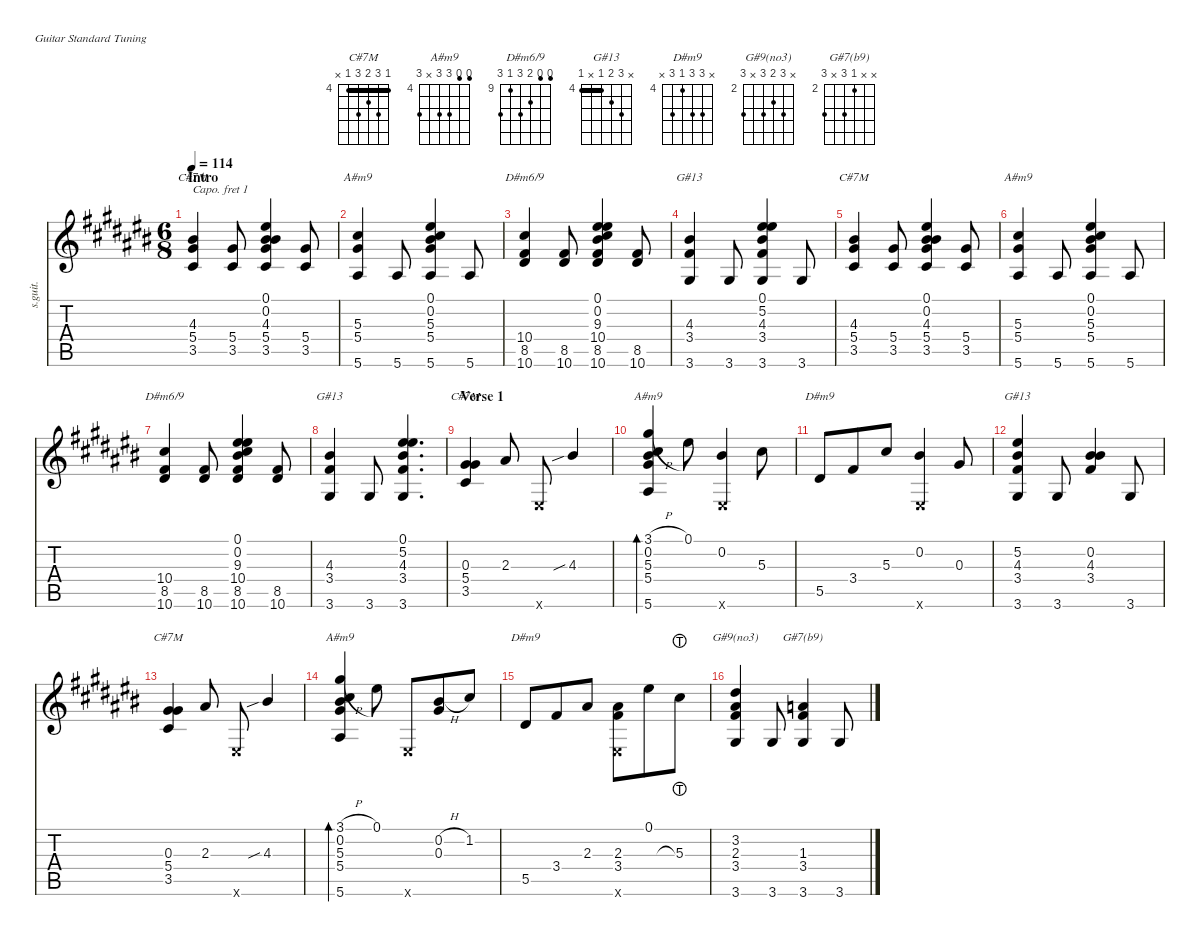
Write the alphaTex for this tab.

\defaultSystemsLayout 4
\hideDynamics
\bracketExtendMode nobrackets
\otherSystemsTrackNameOrientation horizontal
\track ("Steel Guitar" "s.guit.") {instrument acousticguitarsteel}
\staff {score tabs}
\capo 1
\tuning (E4 B3 G3 D3 A2 E2)
\chord ("C#7M" 4 6 5 6 4 x) {firstfret 4 showfingering false barre 4}
\chord ("A#m9" 3 3 6 6 x 6) {firstfret 4 showfingering false}
\chord ("D#m6/9" 8 8 10 11 9 11) {firstfret 9 showfingering false}
\chord ("G#13" x 6 5 4 x 4) {firstfret 4 showfingering false barre 4}
\chord ("D#m9" x 6 6 4 6 x) {firstfret 4 showfingering false}
\chord ("G#9(no3)" x 4 3 4 x 4) {firstfret 2 showfingering false}
\chord ("G#7(b9)" x x 2 4 x 4) {firstfret 2 showfingering false}
\ts (6 8)
\beaming (8 3 3)
\section ("" "Intro")
\tempo 114
\clef g2
\ks c#
(3.5{acc #} 5.4{acc #} 4.3{acc #}).4{ch "C#7M" dy mf instrument acousticguitarsteel beam Up} (3.5{acc #} 5.4{acc #}).8{beam Up} (3.5{acc #} 5.4{acc #} 4.3{acc #} 0.2{acc #} 0.1{acc #}).4{beam Up} (3.5{acc #} 5.4{acc #}).8{beam Up} |
(5.6{acc #} 5.4{acc #} 5.3{acc #}).4{ch "A#m9" beam Up} 5.6{acc #}.8{beam Up} (5.6{acc #} 5.4{acc #} 5.3{acc #} 0.2{acc #} 0.1{acc #}).4{beam Up} 5.6{acc #}.8{beam Up} |
(10.6{acc #} 8.5{acc #} 10.4{acc #}).4{ch "D#m6/9" beam Up} (10.6{acc #} 8.5{acc #}).8{beam Up} (10.6{acc #} 8.5{acc #} 10.4{acc #} 9.3{acc #} 0.2{acc #} 0.1{acc #}).4{beam Up} (10.6{acc #} 8.5{acc #}).8{beam Up} |
(3.6{acc #} 3.4{acc #} 4.3{acc #}).4{ch "G#13" beam Up} 3.6{acc #}.8{beam Up} (3.6{acc #} 3.4{acc #} 4.3{acc #} 5.2{acc #} 0.1{acc #}).4{beam Up} 3.6{acc #}.8{beam Up} |
(3.5{acc #} 5.4{acc #} 4.3{acc #}).4{ch "C#7M" beam Up} (3.5{acc #} 5.4{acc #}).8{beam Up} (3.5{acc #} 5.4{acc #} 4.3{acc #} 0.2{acc #} 0.1{acc #}).4{beam Up} (3.5{acc #} 5.4{acc #}).8{beam Up} |
(5.6{acc #} 5.4{acc #} 5.3{acc #}).4{ch "A#m9" beam Up} 5.6{acc #}.8{beam Up} (5.6{acc #} 5.4{acc #} 5.3{acc #} 0.2{acc #} 0.1{acc #}).4{beam Up} 5.6{acc #}.8{beam Up} |
(10.6{acc #} 8.5{acc #} 10.4{acc #}).4{ch "D#m6/9" beam Up} (10.6{acc #} 8.5{acc #}).8{beam Up} (10.6{acc #} 8.5{acc #} 10.4{acc #} 9.3{acc #} 0.2{acc #} 0.1{acc #}).4{beam Up} (10.6{acc #} 8.5{acc #}).8{beam Up} |
(3.6{acc #} 3.4{acc #} 4.3{acc #}).4{ch "G#13" beam Up} 3.6{acc #}.8{beam Up} (3.6{acc #} 3.4{acc #} 4.3{acc #} 5.2{acc #} 0.1{acc #}).4{d beam Up} |
\section ("" "Verse 1")
(3.5{acc #} 5.4{acc #} 0.3{acc #}).4{ch "C#7M" beam Up} 2.3{acc #}.8{beam Up} 0.6{x acc #}.8{beam Up} 4.3{sib acc #}.4{beam Up} |
(5.6{acc #} 5.4{acc #} 5.3{acc #} 0.2{acc #} 3.1{h acc #}).4{bd 30 ch "A#m9" beam Up} 0.1{acc #}.8{beam Down} (0.2{acc #} 0.6{x acc #}).4{beam Up} 5.3{acc #}.8{beam Down} |
5.5{acc #}.8{ch "D#m9" beam Up} 3.4{acc #}.8{beam Up} 5.3{acc #}.8{beam Up} (0.2{acc #} 0.6{x acc #}).4{beam Up} 0.3{acc #}.8{beam Up} |
(3.6{acc #} 3.4{acc #} 4.3{acc #} 5.2{acc #}).4{ch "G#13" beam Up} 3.6{acc #}.8{beam Up} (3.4{acc #} 4.3{acc #} 0.2{acc #}).4{beam Up} 3.6{acc #}.8{beam Up} |
(3.5{acc #} 5.4{acc #} 0.3{acc #}).4{ch "C#7M" beam Up} 2.3{acc #}.8{beam Up} 0.6{x acc #}.8{beam Up} 4.3{sib acc #}.4{beam Up} |
(5.6{acc #} 5.4{acc #} 5.3{acc #} 0.2{acc #} 3.1{h acc #}).4{bd 30 ch "A#m9" beam Up} 0.1{acc #}.8{beam Down} 0.6{x acc #}.8{beam Up} (0.3{acc #} 0.2{h acc #}).8{beam Up} 1.2{acc #}.8{beam Up} |
5.5{acc #}.8{ch "D#m9" beam Up} 3.4{acc #}.8{beam Up} 2.3{acc #}.8{beam Up} (3.4{acc #} 2.3{acc #} 0.6{x acc #}).8{beam Down} 0.1{acc #}.8{beam Down} 5.3{lht acc #}.8{beam Down} |
(3.6{acc #} 3.4{acc #} 2.3{acc #} 3.2{acc #}).4{ch "G#9(no3)" beam Up} 3.6{acc #}.8{beam Up} (3.4{acc #} 1.3{acc forcenatural} 3.6{acc #}).4{ch "G#7(b9)" beam Up} 3.6{acc #}.8{beam Up}
